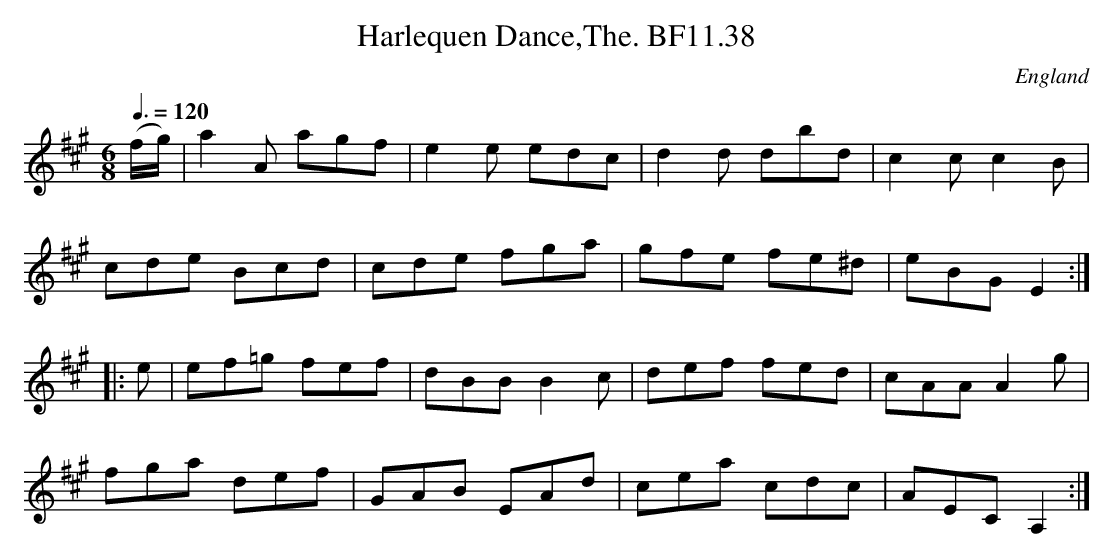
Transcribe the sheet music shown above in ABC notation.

X:1
T:Harlequen Dance,The. BF11.38
M:6/8
L:1/8
Q:3/8=120
O:England
notC:Hand of James Lishman
K:A major
(f/2g/2)|a2A agf|e2e edc|d2d dbd|c2cc2B|!
cde Bcd|cde fga|gfe fe^d|eBG E2:|!
|:e|ef=g fef|dBBB2c|def fed|cAAA2g|!
fga def|GAB EAd|cea cdc|AEC A,2:|
